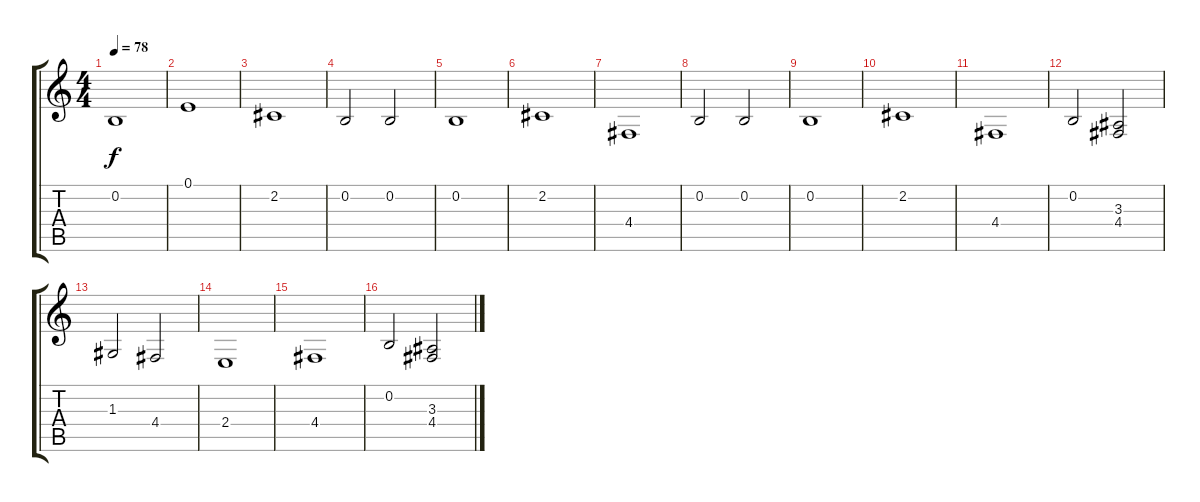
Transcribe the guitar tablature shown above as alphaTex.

\track "" {instrument stringensemble1}
\staff {score tabs}
\tuning (E4 B3 G3 D3 A2 E2) {hide}
\ts (4 4)
\tempo 78
\clef g2
\ks c
0.2.1{dy f} |
0.1.1 |
2.2.1 |
0.2.2 0.2.2 |
0.2.1 |
2.2.1 |
4.4.1 |
0.2.2 0.2.2 |
0.2.1 |
2.2.1 |
4.4.1 |
0.2.2 (3.3 4.4).2 |
1.3.2 4.4.2 |
2.4.1 |
4.4.1 |
0.2.2 (3.3 4.4).2
